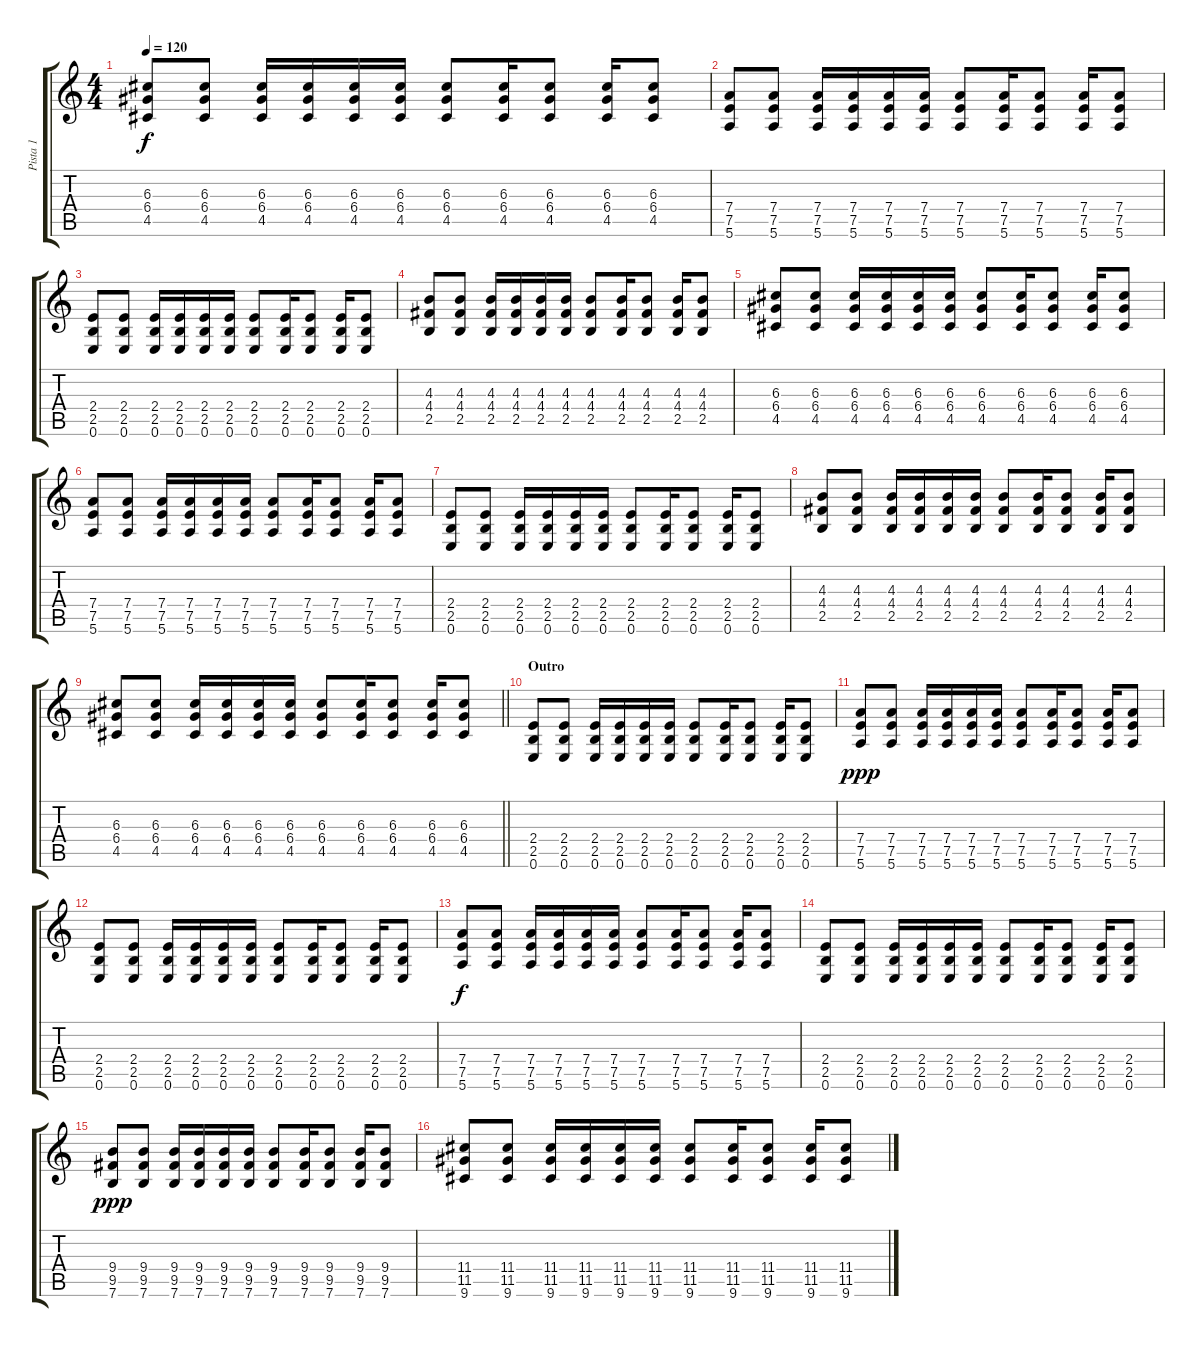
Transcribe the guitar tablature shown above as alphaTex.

\track ("Pista 1" "Pista 1") {instrument distortionguitar}
\staff {score tabs}
\tuning (E4 B3 G3 D3 A2 E2) {hide}
\ts (4 4)
\tempo 120
\clef g2
\ks c
(6.3 6.4 4.5).8{dy f} (6.3 6.4 4.5).8 (6.3 6.4 4.5).16 (6.3 6.4 4.5).16 (6.3 6.4 4.5).16 (6.3 6.4 4.5).16 (6.3 6.4 4.5).8 (6.3 6.4 4.5).16 (6.3 6.4 4.5).8 (6.3 6.4 4.5).16 (6.3 6.4 4.5).8 |
(7.4 7.5 5.6).8 (7.4 7.5 5.6).8 (7.4 7.5 5.6).16 (7.4 7.5 5.6).16 (7.4 7.5 5.6).16 (7.4 7.5 5.6).16 (7.4 7.5 5.6).8 (7.4 7.5 5.6).16 (7.4 7.5 5.6).8 (7.4 7.5 5.6).16 (7.4 7.5 5.6).8 |
(2.4 2.5 0.6).8 (2.4 2.5 0.6).8 (2.4 2.5 0.6).16 (2.4 2.5 0.6).16 (2.4 2.5 0.6).16 (2.4 2.5 0.6).16 (2.4 2.5 0.6).8 (2.4 2.5 0.6).16 (2.4 2.5 0.6).8 (2.4 2.5 0.6).16 (2.4 2.5 0.6).8 |
(4.3 4.4 2.5).8 (4.3 4.4 2.5).8 (4.3 4.4 2.5).16 (4.3 4.4 2.5).16 (4.3 4.4 2.5).16 (4.3 4.4 2.5).16 (4.3 4.4 2.5).8 (4.3 4.4 2.5).16 (4.3 4.4 2.5).8 (4.3 4.4 2.5).16 (4.3 4.4 2.5).8 |
(6.3 6.4 4.5).8 (6.3 6.4 4.5).8 (6.3 6.4 4.5).16 (6.3 6.4 4.5).16 (6.3 6.4 4.5).16 (6.3 6.4 4.5).16 (6.3 6.4 4.5).8 (6.3 6.4 4.5).16 (6.3 6.4 4.5).8 (6.3 6.4 4.5).16 (6.3 6.4 4.5).8 |
(7.4 7.5 5.6).8 (7.4 7.5 5.6).8 (7.4 7.5 5.6).16 (7.4 7.5 5.6).16 (7.4 7.5 5.6).16 (7.4 7.5 5.6).16 (7.4 7.5 5.6).8 (7.4 7.5 5.6).16 (7.4 7.5 5.6).8 (7.4 7.5 5.6).16 (7.4 7.5 5.6).8 |
(2.4 2.5 0.6).8 (2.4 2.5 0.6).8 (2.4 2.5 0.6).16 (2.4 2.5 0.6).16 (2.4 2.5 0.6).16 (2.4 2.5 0.6).16 (2.4 2.5 0.6).8 (2.4 2.5 0.6).16 (2.4 2.5 0.6).8 (2.4 2.5 0.6).16 (2.4 2.5 0.6).8 |
(4.3 4.4 2.5).8 (4.3 4.4 2.5).8 (4.3 4.4 2.5).16 (4.3 4.4 2.5).16 (4.3 4.4 2.5).16 (4.3 4.4 2.5).16 (4.3 4.4 2.5).8 (4.3 4.4 2.5).16 (4.3 4.4 2.5).8 (4.3 4.4 2.5).16 (4.3 4.4 2.5).8 |
\barLineRight lightlight
(6.3 6.4 4.5).8 (6.3 6.4 4.5).8 (6.3 6.4 4.5).16 (6.3 6.4 4.5).16 (6.3 6.4 4.5).16 (6.3 6.4 4.5).16 (6.3 6.4 4.5).8 (6.3 6.4 4.5).16 (6.3 6.4 4.5).8 (6.3 6.4 4.5).16 (6.3 6.4 4.5).8 |
\section ("" "Outro")
(2.4 2.5 0.6).8 (2.4 2.5 0.6).8 (2.4 2.5 0.6).16 (2.4 2.5 0.6).16 (2.4 2.5 0.6).16 (2.4 2.5 0.6).16 (2.4 2.5 0.6).8 (2.4 2.5 0.6).16 (2.4 2.5 0.6).8 (2.4 2.5 0.6).16 (2.4 2.5 0.6).8 |
(7.4 7.5 5.6).8{dy ppp} (7.4 7.5 5.6).8 (7.4 7.5 5.6).16 (7.4 7.5 5.6).16 (7.4 7.5 5.6).16 (7.4 7.5 5.6).16 (7.4 7.5 5.6).8 (7.4 7.5 5.6).16 (7.4 7.5 5.6).8 (7.4 7.5 5.6).16 (7.4 7.5 5.6).8 |
(2.4 2.5 0.6).8 (2.4 2.5 0.6).8 (2.4 2.5 0.6).16 (2.4 2.5 0.6).16 (2.4 2.5 0.6).16 (2.4 2.5 0.6).16 (2.4 2.5 0.6).8 (2.4 2.5 0.6).16 (2.4 2.5 0.6).8 (2.4 2.5 0.6).16 (2.4 2.5 0.6).8 |
(7.4 7.5 5.6).8{dy f} (7.4 7.5 5.6).8 (7.4 7.5 5.6).16 (7.4 7.5 5.6).16 (7.4 7.5 5.6).16 (7.4 7.5 5.6).16 (7.4 7.5 5.6).8 (7.4 7.5 5.6).16 (7.4 7.5 5.6).8 (7.4 7.5 5.6).16 (7.4 7.5 5.6).8 |
(2.4 2.5 0.6).8 (2.4 2.5 0.6).8 (2.4 2.5 0.6).16 (2.4 2.5 0.6).16 (2.4 2.5 0.6).16 (2.4 2.5 0.6).16 (2.4 2.5 0.6).8 (2.4 2.5 0.6).16 (2.4 2.5 0.6).8 (2.4 2.5 0.6).16 (2.4 2.5 0.6).8 |
(9.4 9.5 7.6).8{dy ppp} (9.4 9.5 7.6).8 (9.4 9.5 7.6).16 (9.4 9.5 7.6).16 (9.4 9.5 7.6).16 (9.4 9.5 7.6).16 (9.4 9.5 7.6).8 (9.4 9.5 7.6).16 (9.4 9.5 7.6).8 (9.4 9.5 7.6).16 (9.4 9.5 7.6).8 |
(11.4 11.5 9.6).8 (11.4 11.5 9.6).8 (11.4 11.5 9.6).16 (11.4 11.5 9.6).16 (11.4 11.5 9.6).16 (11.4 11.5 9.6).16 (11.4 11.5 9.6).8 (11.4 11.5 9.6).16 (11.4 11.5 9.6).8 (11.4 11.5 9.6).16 (11.4 11.5 9.6).8
